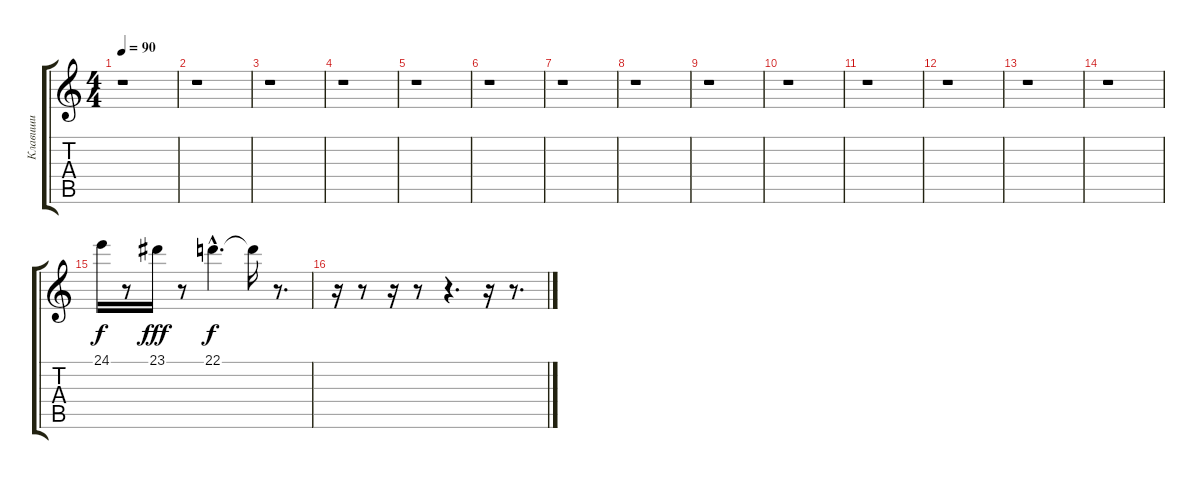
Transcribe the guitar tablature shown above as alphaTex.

\track ("Клавиши" "Клавиши") {instrument tinklebell}
\staff {score tabs}
\tuning (E4 B3 G3 D3 A2 E2) {hide}
\ts (4 4)
\tempo 90
\clef g2
\ks c
r.1{dy f instrument tinklebell} |
r.1 |
r.1 |
r.1 |
r.1 |
r.1 |
r.1 |
r.1 |
r.1 |
r.1 |
r.1 |
r.1 |
r.1 |
r.1 |
24.1.16 r.8 23.1.16{dy fff} r.8 22.1{hac}.4{d dy f} 22.1{t}.16 r.8{d} |
r.16 r.8 r.16 r.8 r.4{d} r.16 r.8{d}
